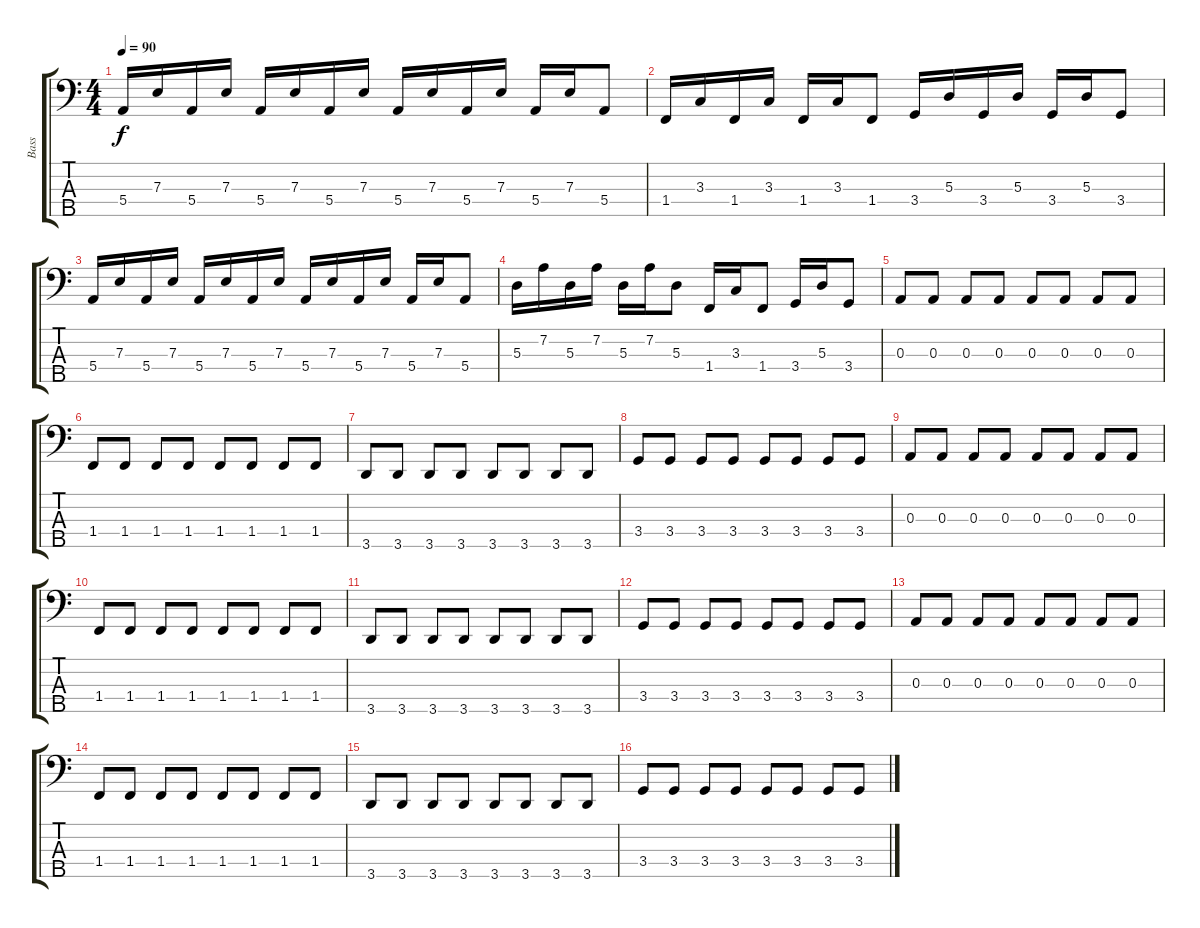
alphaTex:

\track ("Bass" "Bass") {instrument electricbassfinger}
\staff {score tabs}
\tuning (G2 D2 A1 E1 B0) {hide}
\ts (4 4)
\tempo 90
\clef f4
\ks c
5.4.16{dy f} 7.3.16 5.4.16 7.3.16 5.4.16 7.3.16 5.4.16 7.3.16 5.4.16 7.3.16 5.4.16 7.3.16 5.4.16 7.3.16 5.4.8 |
1.4.16 3.3.16 1.4.16 3.3.16 1.4.16 3.3.16 1.4.8 3.4.16 5.3.16 3.4.16 5.3.16 3.4.16 5.3.16 3.4.8 |
5.4.16 7.3.16 5.4.16 7.3.16 5.4.16 7.3.16 5.4.16 7.3.16 5.4.16 7.3.16 5.4.16 7.3.16 5.4.16 7.3.16 5.4.8 |
5.3.16 7.2.16 5.3.16 7.2.16 5.3.16 7.2.16 5.3.8 1.4.16 3.3.16 1.4.8 3.4.16 5.3.16 3.4.8 |
0.3.8 0.3.8 0.3.8 0.3.8 0.3.8 0.3.8 0.3.8 0.3.8 |
1.4.8 1.4.8 1.4.8 1.4.8 1.4.8 1.4.8 1.4.8 1.4.8 |
3.5.8 3.5.8 3.5.8 3.5.8 3.5.8 3.5.8 3.5.8 3.5.8 |
3.4.8 3.4.8 3.4.8 3.4.8 3.4.8 3.4.8 3.4.8 3.4.8 |
0.3.8 0.3.8 0.3.8 0.3.8 0.3.8 0.3.8 0.3.8 0.3.8 |
1.4.8 1.4.8 1.4.8 1.4.8 1.4.8 1.4.8 1.4.8 1.4.8 |
3.5.8 3.5.8 3.5.8 3.5.8 3.5.8 3.5.8 3.5.8 3.5.8 |
3.4.8 3.4.8 3.4.8 3.4.8 3.4.8 3.4.8 3.4.8 3.4.8 |
0.3.8 0.3.8 0.3.8 0.3.8 0.3.8 0.3.8 0.3.8 0.3.8 |
1.4.8 1.4.8 1.4.8 1.4.8 1.4.8 1.4.8 1.4.8 1.4.8 |
3.5.8 3.5.8 3.5.8 3.5.8 3.5.8 3.5.8 3.5.8 3.5.8 |
3.4.8 3.4.8 3.4.8 3.4.8 3.4.8 3.4.8 3.4.8 3.4.8
